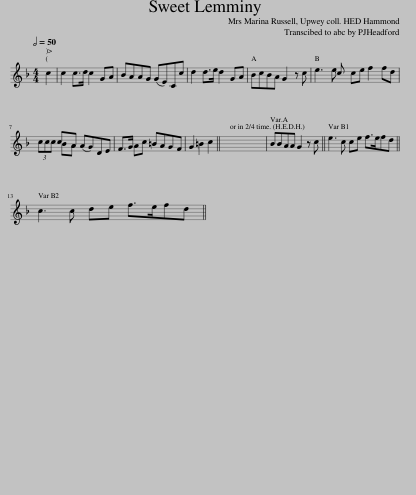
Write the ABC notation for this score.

X:1
%%score ( 1 2 )
L:1/8
Q:1/2=50
M:4/4
I:linebreak $
K:F
V:1 treble
V:2 treble
V:1
 c2 | c2 c>d c2 GA | BAAG (GE)Cc | d2 d>e d2 GA | BcBA G2 z c | %5
 e3 c ce f2 fd |$ (3ccc cA (AG)DE | F>G Ac =BAGF | G2 =B2 c2 || x x x x x x | %10
 BBAA G2 z c || e3 c ce f>efd ||$ c3 c de f>efd || %13
V:2
 x2 | x8 | x8 | x8 | x8 | %5
 x3 e x x4 x |$ x2 BA x4 | x8 | x6 || x6 | %10
 x8 || x10 ||$ x10 || %13
